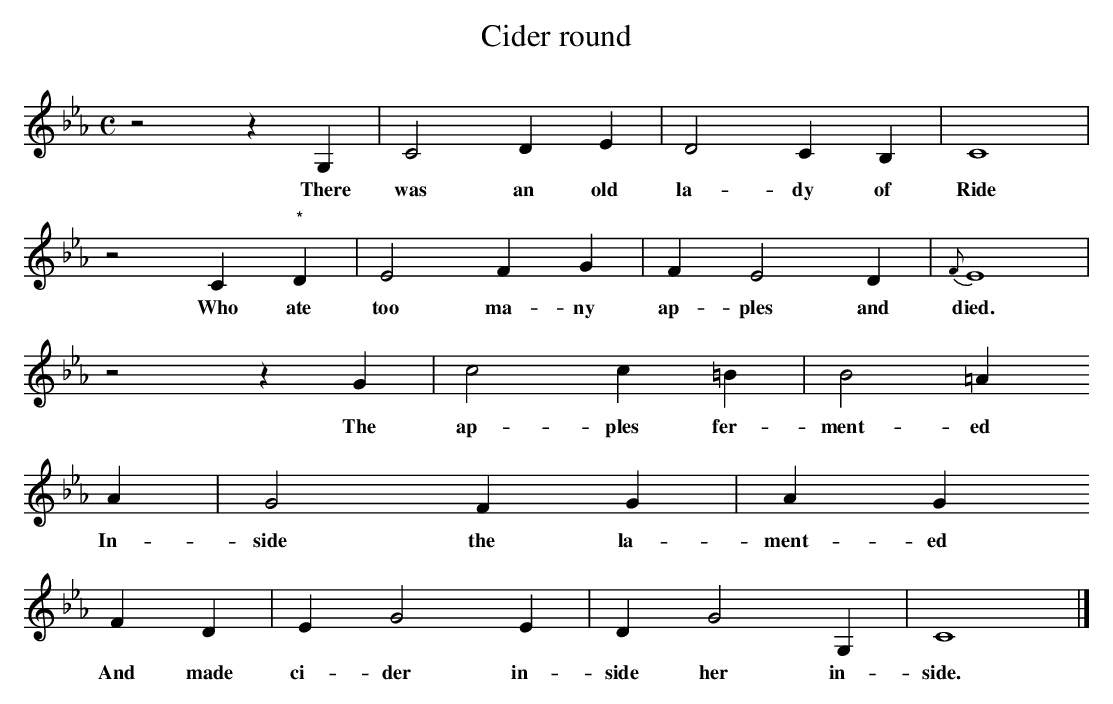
X:1
T: Cider round
M:C
L:1/4
K:C min
z2 z G, | C2 D E | D2 C B, | C4 |
w: There was an old la- dy of Ride
z2 C "*"D | E2 F G | F E2 D | {F} E4 |
w:Who ate too ma- ny ap- ples and died. *
z2 z G | c2 c =B | B2 =A
w:The ap- ples fer- ment- ed
A | G2 F G | A G
w:In- side the la- ment- ed
F D | E G2 E | D G2 G, | C4 |]
w:And made ci- der in- side her in- side.
